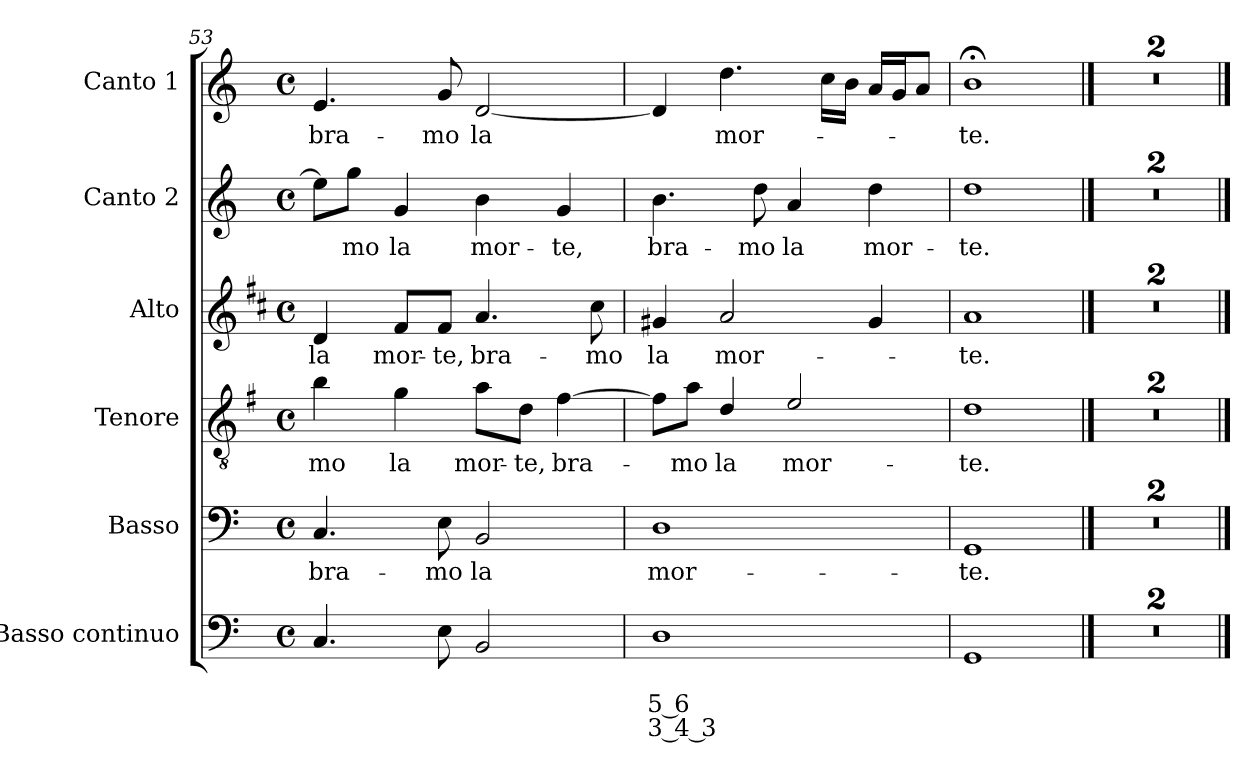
**kern	**text	**text	**text	**kern	**text	**kern	**text	**kern	**text	**kern	**text	**kern	**text
*part6	*part6	*part6	*part6	*part5	*part5	*part4	*part4	*part3	*part3	*part2	*part2	*part1	*part1
*staff6	*staff6	*staff6	*staff6	*staff5	*staff5	*staff4	*staff4	*staff3	*staff3	*staff2	*staff2	*staff1	*staff1
*I"Basso continuo	*	*	*	*I"Basso	*	*I"Tenore	*	*I"Alto	*	*I"Canto 2	*	*I"Canto 1	*
*I'BC	*	*	*	*I'B	*	*I'T	*	*I'A	*	*I'C2	*	*I'C1	*
*clefF4	*	*	*	*clefF4	*	*clefGv2	*	*clefG2	*	*clefG2	*	*clefG2	*
*	*	*	*	*	*	*ITrd4c7	*	*ITrd1c2	*	*	*	*	*
*k[]	*	*	*	*k[]	*	*k[]	*	*k[]	*	*k[]	*	*k[]	*
*C:	*	*	*	*C:	*	*C:	*	*C:	*	*C:	*	*C:	*
*M4/4	*	*	*	*M4/4	*	*M4/4	*	*M4/4	*	*M4/4	*	*M4/4	*
*met(c)	*	*	*	*met(c)	*	*met(c)	*	*met(c)	*	*met(c)	*	*met(c)	*
=53	=53	=53	=53	=53	=53	=53	=53	=53	=53	=53	=53	=53	=53
!	!	!	!	!	!LO:LY:b	!	!LO:LY:b	!	!LO:LY:b	!	!	!	!LO:LY:b
4.C/	.	.	.	4.C/	bra-	4e\	-mo	4c/	la	8ee\L]	.	4.e/	bra-
!	!	!	!	!	!	!	!	!	!	!	!LO:LY:b	!	!
.	.	.	.	.	.	.	.	.	.	8gg\J	-mo	.	.
!	!	!	!	!	!	!	!LO:LY:b	!	!LO:LY:b	!	!LO:LY:b	!	!
.	.	.	.	.	.	4c\	la	8e/L	mor-	4g/	la	.	.
!	!	!	!	!	!LO:LY:b	!	!	!	!LO:LY:b	!	!	!	!LO:LY:b
8E\	.	.	.	8E\	-mo	.	.	8e/J	-te,	.	.	8g/	-mo
!	!	!	!	!	!LO:LY:b	!	!LO:LY:b	!	!LO:LY:b	!	!LO:LY:b	!	!LO:LY:b
2BB/	.	.	.	2BB/	la	8d\L	mor-	4.g/	bra-	4b\	mor-	[2d/	la
!	!	!	!	!	!	!	!LO:LY:b	!	!	!	!	!	!
.	.	.	.	.	.	8G\J	-te,	.	.	.	.	.	.
!	!	!	!	!	!	!	!LO:LY:b	!	!	!	!LO:LY:b	!	!
.	.	.	.	.	.	[4B\	bra-	.	.	4g/	-te,	.	.
!	!	!	!	!	!	!	!	!	!LO:LY:b	!	!	!	!
.	.	.	.	.	.	.	.	8b\	-mo	.	.	.	.
=54	=54	=54	=54	=54	=54	=54	=54	=54	=54	=54	=54	=54	=54
!	!	!LO:LY:b	!LO:LY:b	!	!LO:LY:b	!	!	!	!LO:LY:b	!	!LO:LY:b	!	!
1D	.	5 6	3 4 3	1D	mor-	8B\L]	.	4f#X/	la	4.b\	bra-	4d/]	.
!	!	!	!	!	!	!	!LO:LY:b	!	!	!	!	!	!
.	.	.	.	.	.	8d\J	-mo	.	.	.	.	.	.
!	!	!	!	!	!	!	!LO:LY:b	!	!LO:LY:b	!	!	!	!LO:LY:b
.	.	.	.	.	.	4G/	la	2g/	mor-	.	.	4.dd\	mor-
!	!	!	!	!	!	!	!	!	!	!	!LO:LY:b	!	!
.	.	.	.	.	.	.	.	.	.	8dd\	-mo	.	.
!	!	!	!	!	!	!	!LO:LY:b	!	!	!	!LO:LY:b	!	!
.	.	.	.	.	.	2A/	mor-	.	.	4a/	la	.	.
.	.	.	.	.	.	.	.	.	.	.	.	16cc\LL	.
.	.	.	.	.	.	.	.	.	.	.	.	16b\JJ	.
!	!	!	!	!	!	!	!	!	!	!	!LO:LY:b	!	!
.	.	.	.	.	.	.	.	4f#/	.	4dd\	mor-	16a/LL	.
.	.	.	.	.	.	.	.	.	.	.	.	16g/J	.
.	.	.	.	.	.	.	.	.	.	.	.	8a/J	.
=55	=55	=55	=55	=55	=55	=55	=55	=55	=55	=55	=55	=55	=55
!	!	!	!	!	!LO:LY:b	!	!LO:LY:b	!	!LO:LY:b	!	!LO:LY:b	!	!LO:LY:b
1GG	.	.	.	1GG	-te.	1G	-te.	1g	-te.	1dd	-te.	1b;<	-te.
==56	==56	==56	==56	==56	==56	==56	==56	==56	==56	==56	==56	==56	==56
1r	.	.	.	1r	.	1r	.	1r	.	1r	.	1r	.
=57	=57	=57	=57	=57	=57	=57	=57	=57	=57	=57	=57	=57	=57
1r	.	.	.	1r	.	1r	.	1r	.	1r	.	1r	.
==	==	==	==	==	==	==	==	==	==	==	==	==	==
*-	*-	*-	*-	*-	*-	*-	*-	*-	*-	*-	*-	*-	*-
